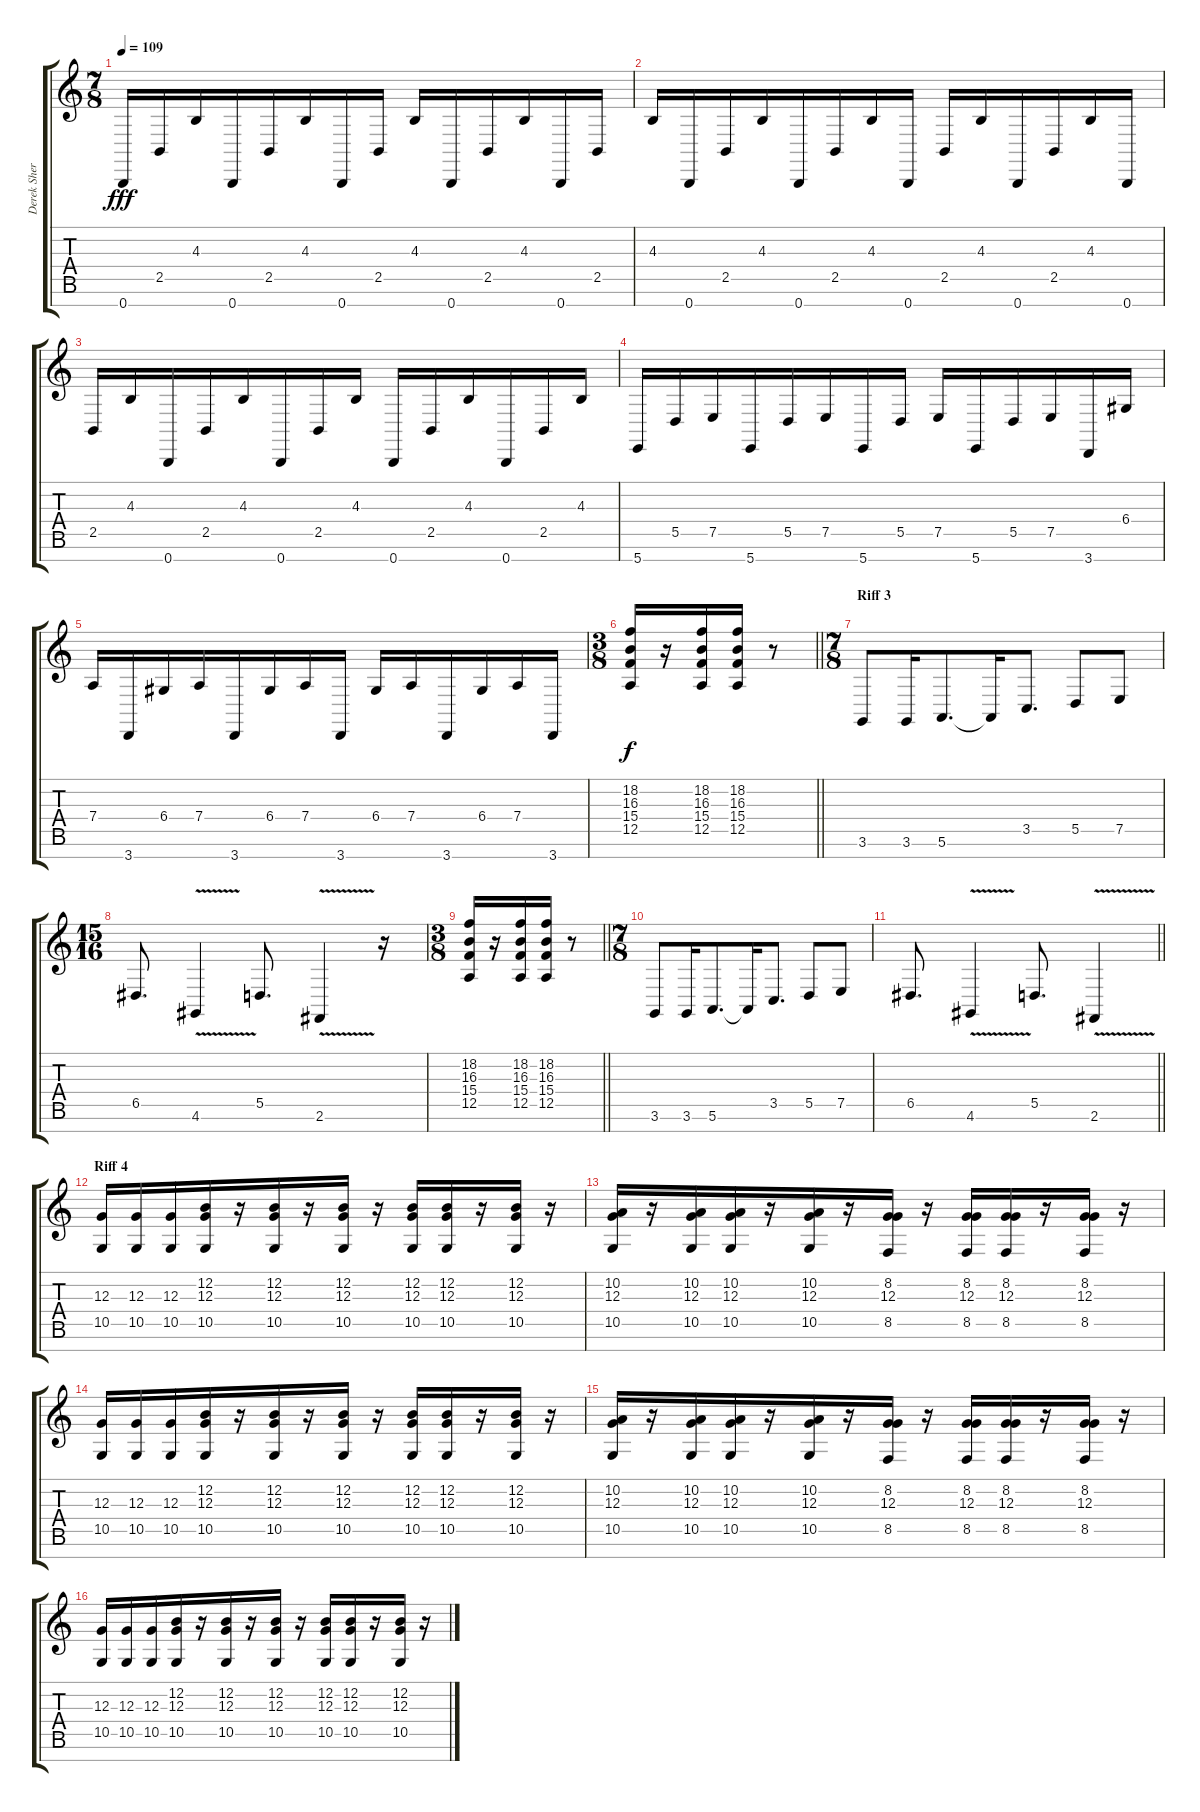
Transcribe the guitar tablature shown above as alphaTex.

\track ("Derek Sherinian" "Derek Sher") {instrument pad1newage}
\staff {score tabs}
\tuning (E4 B3 G3 D3 A2 E2 B1) {hide}
\ts (7 8)
\tempo 109
\clef g2
\ks c
0.7.16{dy fff} 2.5.16 4.3.16 0.7.16 2.5.16 4.3.16 0.7.16 2.5.16 4.3.16 0.7.16 2.5.16 4.3.16 0.7.16 2.5.16 |
4.3.16 0.7.16 2.5.16 4.3.16 0.7.16 2.5.16 4.3.16 0.7.16 2.5.16 4.3.16 0.7.16 2.5.16 4.3.16 0.7.16 |
2.5.16 4.3.16 0.7.16 2.5.16 4.3.16 0.7.16 2.5.16 4.3.16 0.7.16 2.5.16 4.3.16 0.7.16 2.5.16 4.3.16 |
5.7.16 5.5.16 7.5.16 5.7.16 5.5.16 7.5.16 5.7.16 5.5.16 7.5.16 5.7.16 5.5.16 7.5.16 3.7.16 6.4.16 |
7.4.16 3.7.16 6.4.16 7.4.16 3.7.16 6.4.16 7.4.16 3.7.16 6.4.16 7.4.16 3.7.16 6.4.16 7.4.16 3.7.16 |
\ts (3 8)
\barLineRight lightlight
(18.2 16.3 15.4 12.5).16{dy f volume 16 instrument acousticgrandpiano} r.16 (18.2 16.3 15.4 12.5).16 (18.2 16.3 15.4 12.5).16 r.8 |
\ts (7 8)
\section ("" "Riff 3")
3.6.8 3.6.16 5.6.8{d} 5.6{t}.16 3.5.8{d} 5.5.8 7.5.8 |
\ts (15 16)
6.5.8{d} 4.6{v}.4 5.5.8{d} 2.6{v}.4 r.16 |
\ts (3 8)
\barLineRight lightlight
(18.2 16.3 15.4 12.5).16{volume 16 instrument acousticgrandpiano} r.16 (18.2 16.3 15.4 12.5).16 (18.2 16.3 15.4 12.5).16 r.8 |
\ts (7 8)
3.6.8 3.6.16 5.6.8{d} 5.6{t}.16 3.5.8{d} 5.5.8 7.5.8 |
\barLineRight lightlight
6.5.8{d} 4.6{v}.4 5.5.8{d} 2.6{v}.4 |
\section ("" "Riff 4")
(12.3 10.5).16{volume 12} (12.3 10.5).16 (12.3 10.5).16 (12.2 12.3 10.5).16 r.16 (12.2 12.3 10.5).16 r.16 (12.2 12.3 10.5).16 r.16 (12.2 12.3 10.5).16 (12.2 12.3 10.5).16 r.16 (12.2 12.3 10.5).16 r.16 |
(10.2 12.3 10.5).16 r.16 (10.2 12.3 10.5).16 (10.2 12.3 10.5).16 r.16 (10.2 12.3 10.5).16 r.16 (8.2 12.3 8.5).16 r.16 (8.2 12.3 8.5).16 (8.2 12.3 8.5).16 r.16 (8.2 12.3 8.5).16 r.16 |
(12.3 10.5).16 (12.3 10.5).16 (12.3 10.5).16 (12.2 12.3 10.5).16 r.16 (12.2 12.3 10.5).16 r.16 (12.2 12.3 10.5).16 r.16 (12.2 12.3 10.5).16 (12.2 12.3 10.5).16 r.16 (12.2 12.3 10.5).16 r.16 |
(10.2 12.3 10.5).16 r.16 (10.2 12.3 10.5).16 (10.2 12.3 10.5).16 r.16 (10.2 12.3 10.5).16 r.16 (8.2 12.3 8.5).16 r.16 (8.2 12.3 8.5).16 (8.2 12.3 8.5).16 r.16 (8.2 12.3 8.5).16 r.16 |
(12.3 10.5).16 (12.3 10.5).16 (12.3 10.5).16 (12.2 12.3 10.5).16 r.16 (12.2 12.3 10.5).16 r.16 (12.2 12.3 10.5).16 r.16 (12.2 12.3 10.5).16 (12.2 12.3 10.5).16 r.16 (12.2 12.3 10.5).16 r.16
